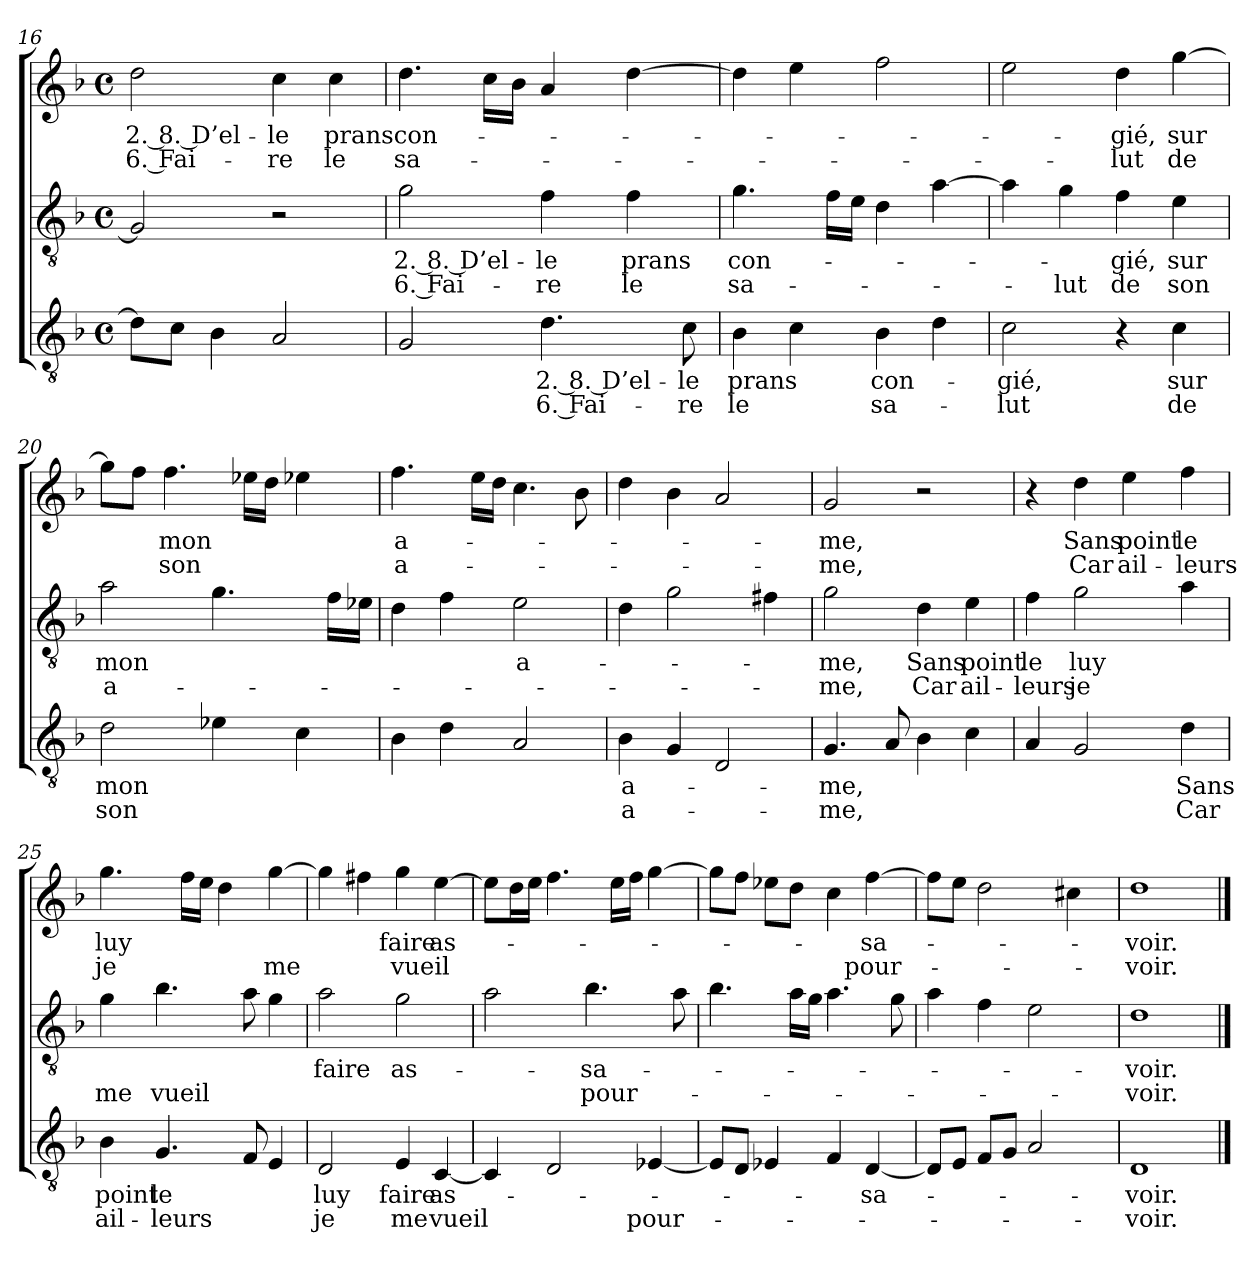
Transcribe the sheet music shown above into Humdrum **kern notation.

**kern	**text	**text	**kern	**text	**text	**kern	**text	**text
*part3	*part3	*part3	*part2	*part2	*part2	*part1	*part1	*part1
*staff3	*staff3	*staff3	*staff2	*staff2	*staff2	*staff1	*staff1	*staff1
!!LO:PB:g=z
*clefGv2	*	*	*clefGv2	*	*	*clefG2	*	*
*ITrd7c12	*	*	*ITrd7c12	*	*	*	*	*
*k[b-]	*	*	*k[b-]	*	*	*k[b-]	*	*
*M4/4	*	*	*M4/4	*	*	*M4/4	*	*
*met(c)	*	*	*met(c)	*	*	*met(c)	*	*
=16	=16	=16	=16	=16	=16	=16	=16	=16
8DL]	.	.	2GG]	.	.	2dd	2. 8. D’el-	6. Fai-
8CJ	.	.	.	.	.	.	.	.
4BB-	.	.	.	.	.	.	.	.
2AA	.	.	2r	.	.	4cc	-le	-re
.	.	.	.	.	.	4cc	prans	le
=17	=17	=17	=17	=17	=17	=17	=17	=17
2GG	.	.	2G	2. 8. D’el-	6. Fai-	4.dd	con-	sa-
.	.	.	.	.	.	16ccLL	.	.
.	.	.	.	.	.	16b-JJ	.	.
4.D	2. 8. D’el-	6. Fai-	4F	-le	-re	4a	.	.
.	.	.	4F	prans	le	[4dd	.	.
8C	-le	-re	.	.	.	.	.	.
=18	=18	=18	=18	=18	=18	=18	=18	=18
4BB-	prans	le	4.G	con-	sa-	4dd]	.	.
4C	.	.	.	.	.	4ee	.	.
.	.	.	16FLL	.	.	.	.	.
.	.	.	16EJJ	.	.	.	.	.
4BB-	con-	sa-	4D	.	.	2ff	.	.
4D	.	.	[4A	.	.	.	.	.
=19	=19	=19	=19	=19	=19	=19	=19	=19
2C	-gié,	-lut	4A]	.	.	2ee	.	.
.	.	.	4G	.	-lut	.	.	.
4r	.	.	4F	-gié,	de	4dd	-gié,	-lut
4C	sur	de	4E	sur	son	[4gg	sur	de
=20	=20	=20	=20	=20	=20	=20	=20	=20
2D	mon	son	2A	mon	a-	8ggL]	.	.
.	.	.	.	.	.	8ffJ	.	.
.	.	.	.	.	.	4.ff	mon	son
4E-X	.	.	4.G	.	.	.	.	.
.	.	.	.	.	.	16ee-XLL	.	.
.	.	.	.	.	.	16ddJJ	.	.
4C	.	.	.	.	.	4ee-X	.	.
.	.	.	16FLL	.	.	.	.	.
.	.	.	16E-XJJ	.	.	.	.	.
!!LO:LB:g=z
=21	=21	=21	=21	=21	=21	=21	=21	=21
4BB-	.	.	4D	.	.	4.ff	a-	a-
4D	.	.	4F	.	.	.	.	.
.	.	.	.	.	.	16eeLL	.	.
.	.	.	.	.	.	16ddJJ	.	.
2AA	.	.	2E	a-	.	4.cc	.	.
.	.	.	.	.	.	8b-	.	.
=22	=22	=22	=22	=22	=22	=22	=22	=22
4BB-	a-	a-	4D	.	.	4dd	.	.
4GG	.	.	2G	.	.	4b-	.	.
2DD	.	.	.	.	.	2a	.	.
.	.	.	4F#X	.	.	.	.	.
=23	=23	=23	=23	=23	=23	=23	=23	=23
4.GG	-me,	-me,	2G	-me,	-me,	2g	-me,	-me,
8AA	.	.	.	.	.	.	.	.
4BB-	.	.	4D	Sans	Car	2r	.	.
4C	.	.	4E	point	ail-	.	.	.
=24	=24	=24	=24	=24	=24	=24	=24	=24
4AA	.	.	4F	le	-leurs	4r	.	.
2GG	.	.	2G	luy	je	4dd	Sans	Car
.	.	.	.	.	.	4ee	point	ail-
4D	Sans	Car	4A	.	.	4ff	le	-leurs
=25	=25	=25	=25	=25	=25	=25	=25	=25
4BB-	point	ail-	4G	.	me	4.gg	luy	je
4.GG	le	-leurs	4.B-	.	vueil	.	.	.
.	.	.	.	.	.	16ffLL	.	.
.	.	.	.	.	.	16eeJJ	.	.
.	.	.	.	.	.	4dd	.	.
8FF	.	.	8A	.	.	.	.	.
4EE	.	.	4G	.	.	[4gg	.	me
!!LO:LB:g=z
=26	=26	=26	=26	=26	=26	=26	=26	=26
2DD	luy	je	2A	faire	.	4gg]	.	.
.	.	.	.	.	.	4ff#X	.	.
4EE	faire	me	2G	as-	.	4gg	faire	vueil
[4CC	as-	vueil	.	.	.	[4ee	as-	.
=27	=27	=27	=27	=27	=27	=27	=27	=27
4CC]	.	.	2A	.	.	8eeL]	.	.
.	.	.	.	.	.	16ddL	.	.
.	.	.	.	.	.	16eeJJ	.	.
2DD	.	.	.	.	.	4.ff	.	.
.	.	.	4.B-	-sa-	pour-	.	.	.
.	.	.	.	.	.	16eeLL	.	.
.	.	.	.	.	.	16ffJJ	.	.
[4EE-X	.	pour-	.	.	.	[4gg	.	.
.	.	.	8A	.	.	.	.	.
=28	=28	=28	=28	=28	=28	=28	=28	=28
8EE-L]	.	.	4.B-	.	.	8ggL]	.	.
8DDJ	.	.	.	.	.	8ffJ	.	.
4EE-X	.	.	.	.	.	8ee-XL	.	.
.	.	.	16ALL	.	.	8ddJ	.	.
.	.	.	16GJJ	.	.	.	.	.
4FF	.	.	4.A	.	.	4cc	.	.
[4DD	-sa-	.	.	.	.	[4ff	-sa-	pour-
.	.	.	8G	.	.	.	.	.
=29	=29	=29	=29	=29	=29	=29	=29	=29
8DDL]	.	.	4A	.	.	8ffL]	.	.
8EEJ	.	.	.	.	.	8eeJ	.	.
8FFL	.	.	4F	.	.	2dd	.	.
8GGJ	.	.	.	.	.	.	.	.
2AA	.	.	2E	.	.	.	.	.
.	.	.	.	.	.	4cc#X	.	.
=30	=30	=30	=30	=30	=30	=30	=30	=30
1DD	-voir.	-voir.	1D	-voir.	-voir.	1dd	-voir.	-voir.
==	==	==	==	==	==	==	==	==
*-	*-	*-	*-	*-	*-	*-	*-	*-
